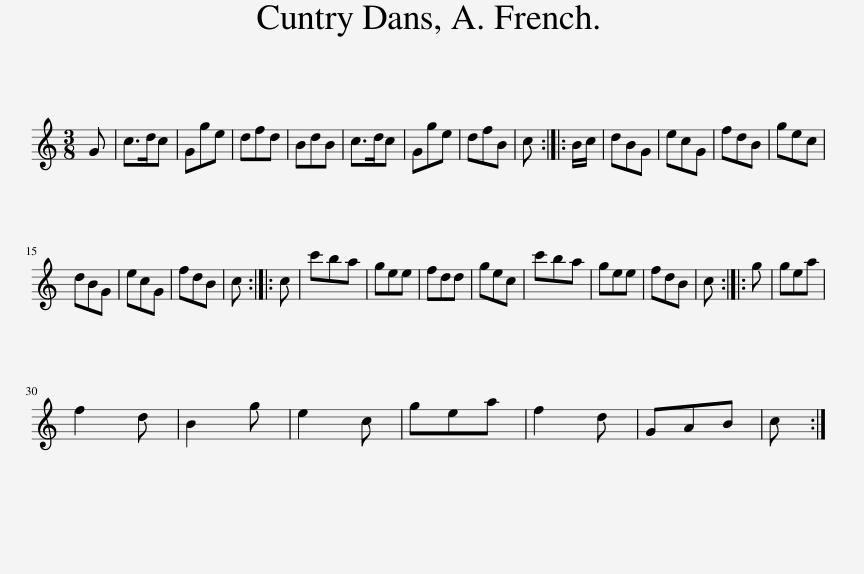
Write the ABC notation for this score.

X:1
L:1/8
M:3/8
I:linebreak $
K:C
V:1 treble
V:1
 G | c>dc | Gge | dfd | BdB | %5
 c>dc | Gge | dfB | c :: B/c/ | %10
 dBG | ecG | fdB | gec |$ dBG | %15
 ecG | fdB | c :: c | c'ba | %20
 gee | fdd | gec | c'ba | gee | %25
 fdB | c :: g | gea |$ f2 d | %30
 B2 g | e2 c | gea | f2 d | GAB | %35
 c :| %36
